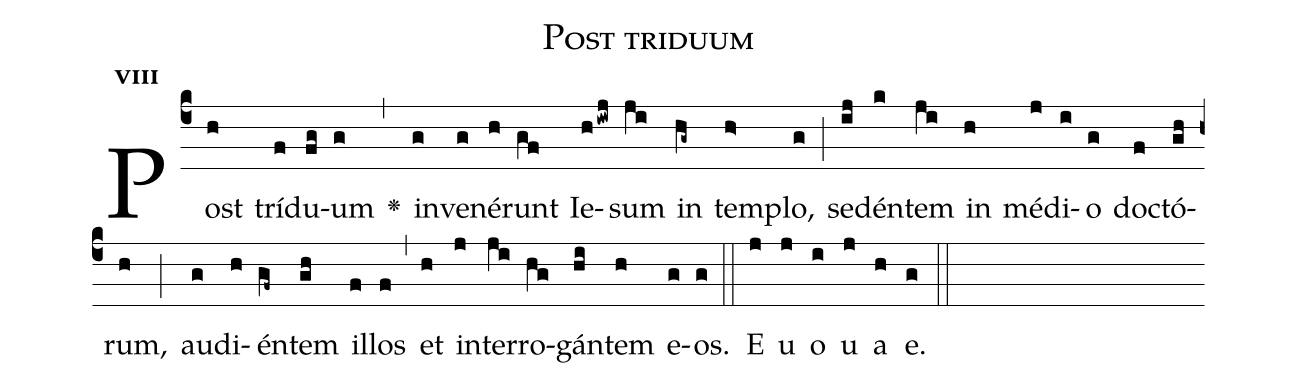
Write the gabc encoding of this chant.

name:Post triduum;
office-part:Antiphona;
mode:8;
%%
initial-style: 1;
name: Post triduum
book: Antiphonae & Responsoria/Tomus I, p. 93;
occasion: Dominica Infra Octavam Nativitatis;
office-part: Vesperae II Ant 1;
user-notes: ;
commentary: ;
annotation: 8g;
centering-scheme: english;
fontsize: 12;
font: OFLSortsMillGoudy;
height: 11;
width: 4.5;
%%
(c4)Post(h) trí(f)du(fg)um(g) <v>\greheightstar</v>(,) in(g)ve(g)né(h)runt(gf) Ie(hiwj)sum(ji) in(hg~) tem(h>)plo,(g) (;) se(ij)dén(k)tem(ji) in(h) mé(j)di(i)o(g) do(f)ctó(gh)rum,(h) (;) au(g)di(h)én(gf~)tem(gh) il(f)los(f) (,) et(h) in(j)ter(ji)ro(hg)gán(hi)tem(h) e(g)os.(g) (::)
E(j) u(j) o(i) u(j) a(h) e.(g) (::)
